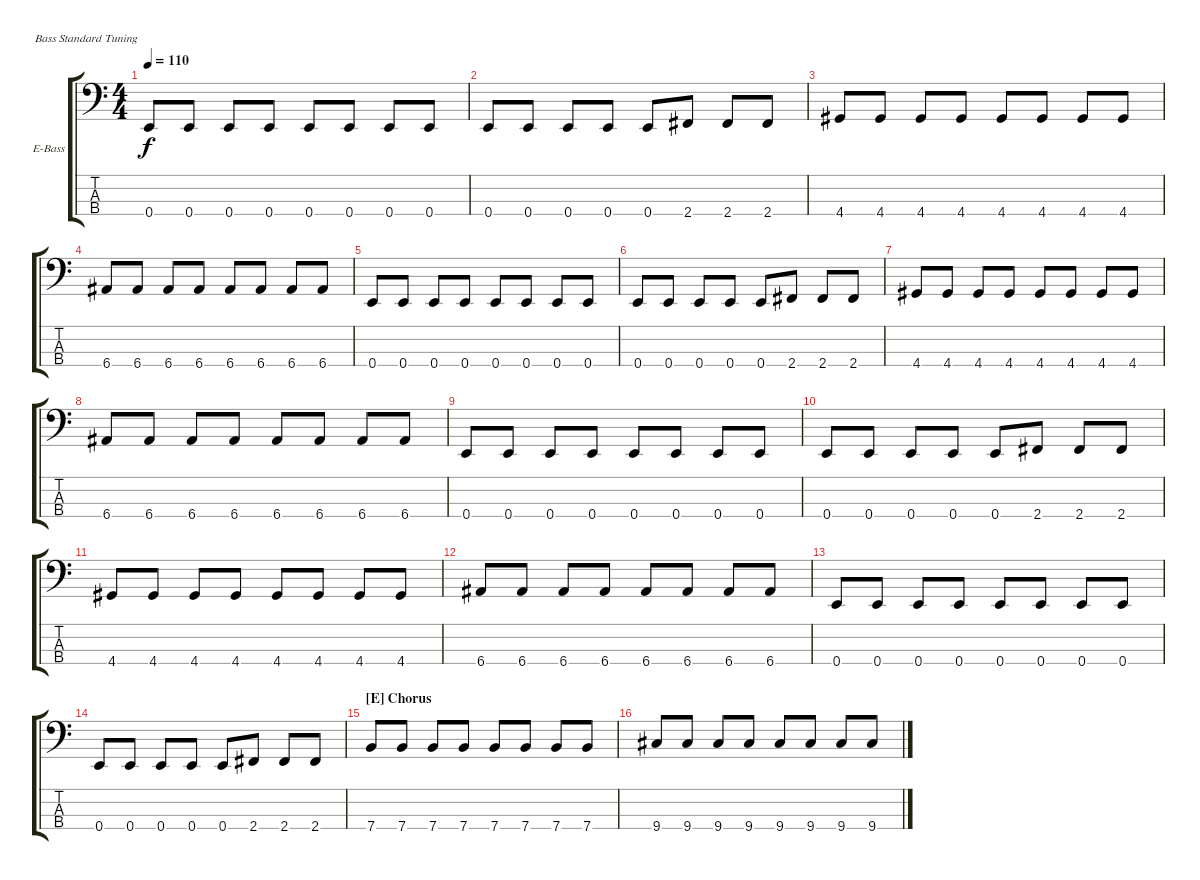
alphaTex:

\bracketExtendMode groupsimilarinstruments
\firstSystemTrackNameOrientation horizontal
\otherSystemsTrackNameOrientation horizontal
\track ("Electric Bass" "E-Bass") {instrument electricbassfinger}
\staff {score tabs}
\tuning (G2 D2 A1 E1)
\ts (4 4)
\tempo 110
\clef f4
\ks c
0.4.8{dy f} 0.4.8 0.4.8 0.4.8 0.4.8 0.4.8 0.4.8 0.4.8 |
0.4.8 0.4.8 0.4.8 0.4.8 0.4.8 2.4.8 2.4.8 2.4.8 |
4.4.8 4.4.8 4.4.8 4.4.8 4.4.8 4.4.8 4.4.8 4.4.8 |
6.4.8 6.4.8 6.4.8 6.4.8 6.4.8 6.4.8 6.4.8 6.4.8 |
0.4.8 0.4.8 0.4.8 0.4.8 0.4.8 0.4.8 0.4.8 0.4.8 |
0.4.8 0.4.8 0.4.8 0.4.8 0.4.8 2.4.8 2.4.8 2.4.8 |
4.4.8 4.4.8 4.4.8 4.4.8 4.4.8 4.4.8 4.4.8 4.4.8 |
6.4.8 6.4.8 6.4.8 6.4.8 6.4.8 6.4.8 6.4.8 6.4.8 |
0.4.8 0.4.8 0.4.8 0.4.8 0.4.8 0.4.8 0.4.8 0.4.8 |
0.4.8 0.4.8 0.4.8 0.4.8 0.4.8 2.4.8 2.4.8 2.4.8 |
4.4.8 4.4.8 4.4.8 4.4.8 4.4.8 4.4.8 4.4.8 4.4.8 |
6.4.8 6.4.8 6.4.8 6.4.8 6.4.8 6.4.8 6.4.8 6.4.8 |
0.4.8 0.4.8 0.4.8 0.4.8 0.4.8 0.4.8 0.4.8 0.4.8 |
0.4.8 0.4.8 0.4.8 0.4.8 0.4.8 2.4.8 2.4.8 2.4.8 |
\section ("E" "Chorus")
7.4.8 7.4.8 7.4.8 7.4.8 7.4.8 7.4.8 7.4.8 7.4.8 |
9.4.8 9.4.8 9.4.8 9.4.8 9.4.8 9.4.8 9.4.8 9.4.8
